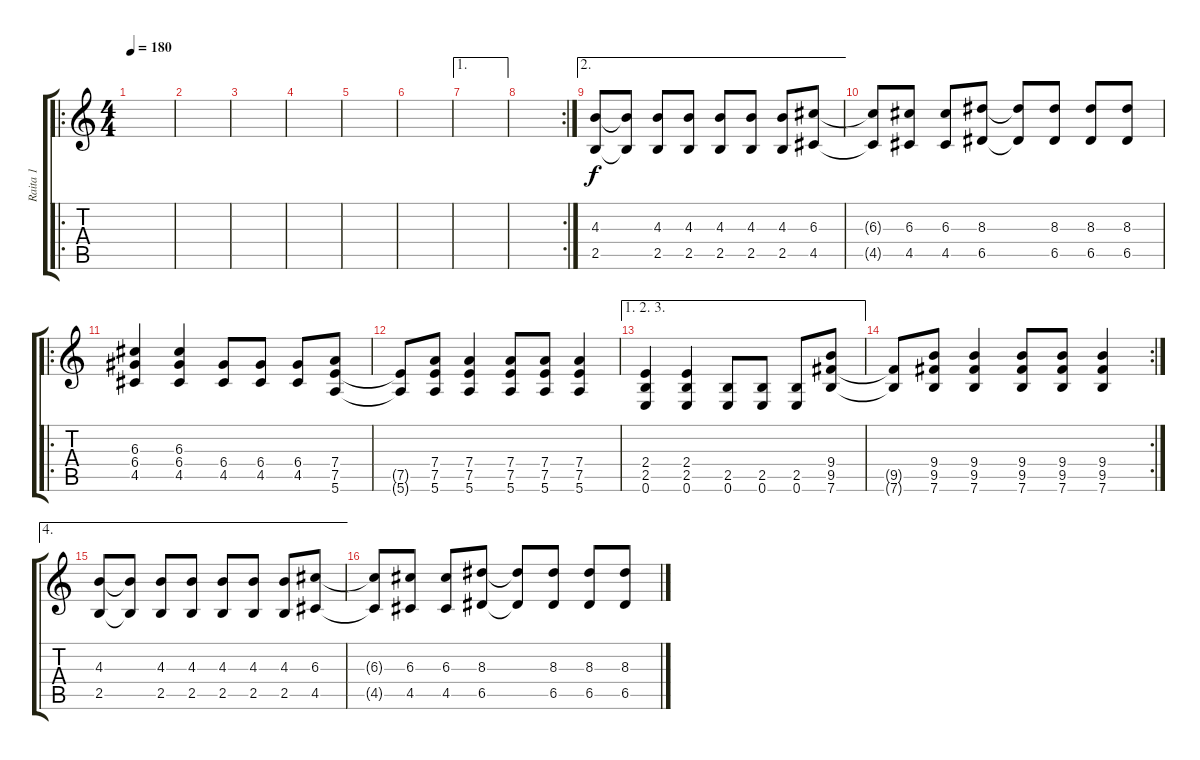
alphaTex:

\track ("Raita 1" "Raita 1") {instrument overdrivenguitar}
\staff {score tabs}
\tuning (E4 B3 G3 D3 A2 E2) {hide}
\ro
\ts (4 4)
\tempo 180
\clef g2
\ks c
|
|
|
|
|
|
\ae 1
|
\rc 2
|
\ae 2
(4.3 2.5).8{instrument overdrivenguitar} (4.3{t} 2.5{t}).8 (4.3 2.5).8 (4.3 2.5).8 (4.3 2.5).8 (4.3 2.5).8 (4.3 2.5).8 (6.3 4.5).8 |
(6.3{t} 4.5{t}).8 (6.3 4.5).8 (6.3 4.5).8 (8.3 6.5).8 (8.3{t} 6.5{t}).8 (8.3 6.5).8 (8.3 6.5).8 (8.3 6.5).8 |
\ro
(6.3 6.4 4.5).4{instrument overdrivenguitar} (6.3 6.4 4.5).4 (6.4 4.5).8 (6.4 4.5).8 (6.4 4.5).8 (7.4 7.5 5.6).8 |
(7.5{t} 5.6{t}).8 (7.4 7.5 5.6).8 (7.4 7.5 5.6).4 (7.4 7.5 5.6).8 (7.4 7.5 5.6).8 (7.4 7.5 5.6).4 |
\ae (1 2 3)
(2.4 2.5 0.6).4 (2.4 2.5 0.6).4 (2.5 0.6).8 (2.5 0.6).8 (2.5 0.6).8 (9.4 9.5 7.6).8 |
\rc 2
(9.5{t} 7.6{t}).8 (9.4 9.5 7.6).8 (9.4 9.5 7.6).4 (9.4 9.5 7.6).8 (9.4 9.5 7.6).8 (9.4 9.5 7.6).4 |
\ae 4
(4.3 2.5).8{instrument overdrivenguitar} (4.3{t} 2.5{t}).8 (4.3 2.5).8 (4.3 2.5).8 (4.3 2.5).8 (4.3 2.5).8 (4.3 2.5).8 (6.3 4.5).8 |
(6.3{t} 4.5{t}).8 (6.3 4.5).8 (6.3 4.5).8 (8.3 6.5).8 (8.3{t} 6.5{t}).8 (8.3 6.5).8 (8.3 6.5).8 (8.3 6.5).8
